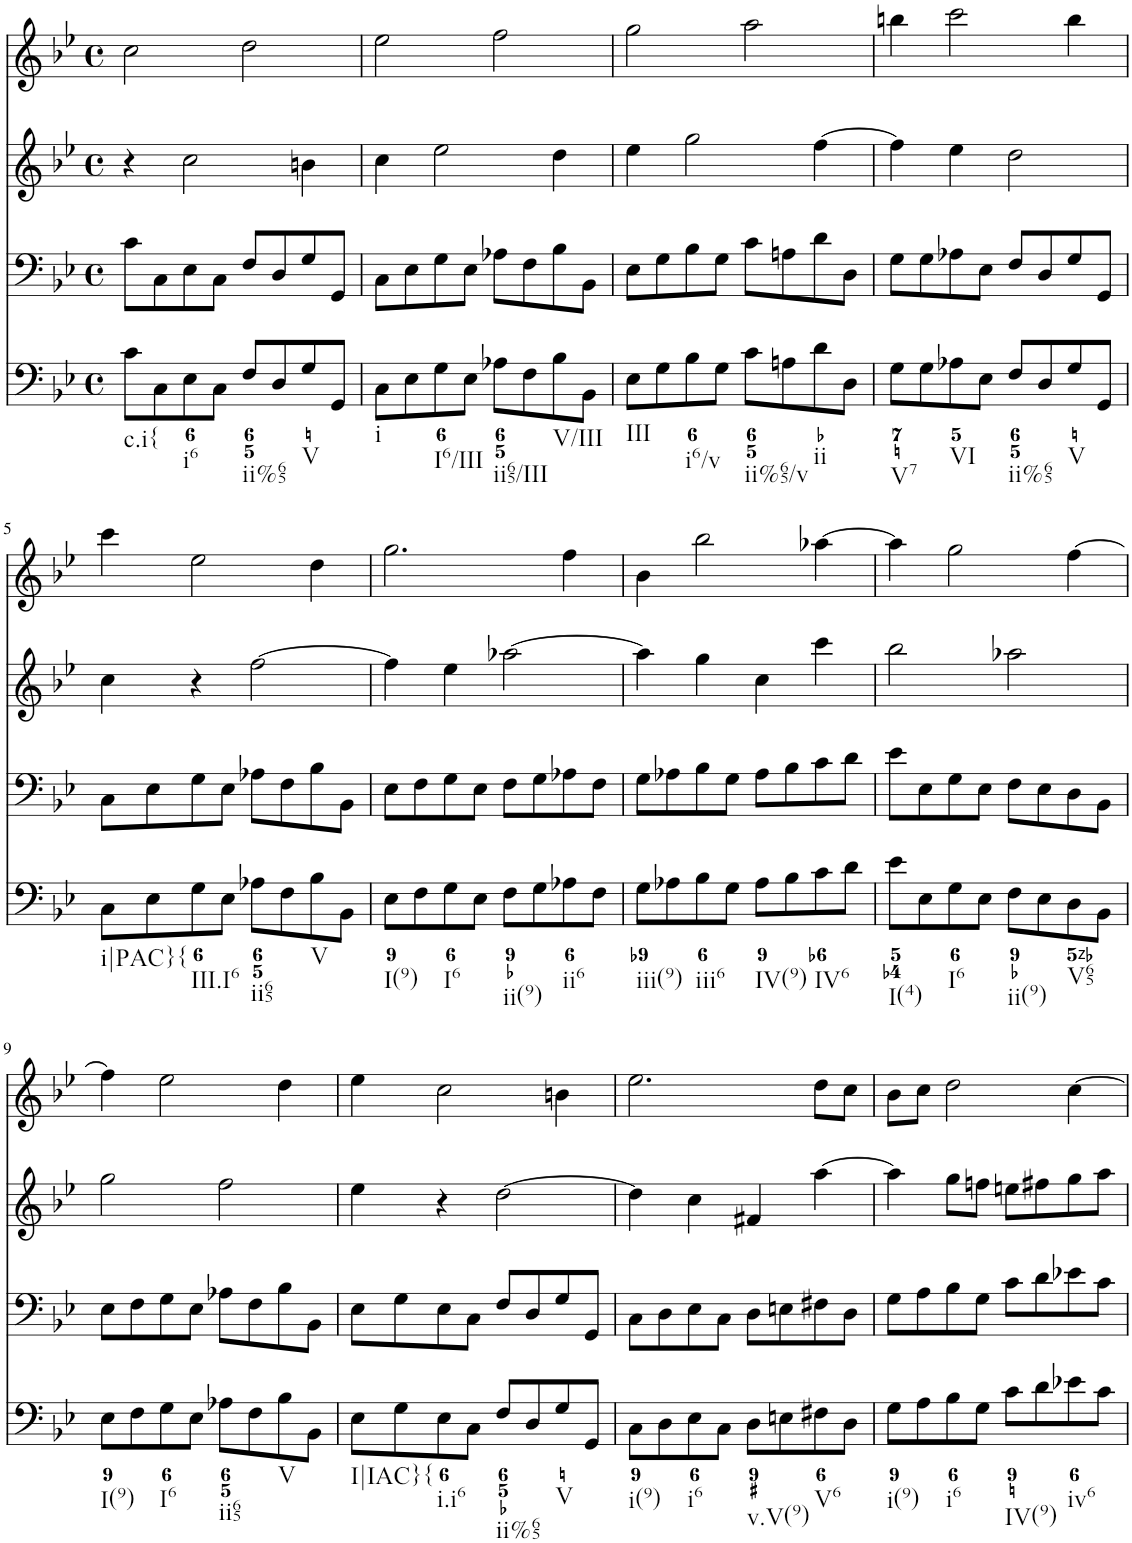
**kern	**kern	**kern	**kern
*part4	*part3	*part2	*part1
*staff4	*staff3	*staff2	*staff1
*I"Piano	*I"Piano	*I"Piano	*I"Piano
*I'Pno	*I'Pno	*I'Pno	*I'Pno
*clefF4	*clefF4	*clefG2	*clefG2
*k[b-e-]	*k[b-e-]	*k[b-e-]	*k[b-e-]
*g:	*g:	*g:	*g:
*M4/4	*M4/4	*M4/4	*M4/4
*met(c)	*met(c)	*met(c)	*met(c)
=1	=1	=1	=1
!LO:TX:b:t=c.i{	!	!	!
8c\L	8c\L	4r	2cc\
8C\	8C\	.	.
!LO:TX:b:t=i6	!	!	!
8E-\	8E-\	2cc\	.
8C\J	8C\J	.	.
!LO:TX:b:t=ii%65	!	!	!
8F/L	8F/L	.	2dd\
8D/	8D/	.	.
!LO:TX:b:t=V	!	!	!
8G/	8G/	4bn\	.
8GG/J	8GG/J	.	.
=2	=2	=2	=2
!LO:TX:b:t=i	!	!	!
8C\L	8C\L	4cc\	2ee-\
8E-\	8E-\	.	.
!LO:TX:b:t=I6/III	!	!	!
8G\	8G\	2ee-\	.
8E-\J	8E-\J	.	.
!LO:TX:b:t=ii65/III	!	!	!
8A-X\L	8A-X\L	.	2ff\
8F\	8F\	.	.
!LO:TX:b:t=V/III	!	!	!
8B-\	8B-\	4dd\	.
8BB-\J	8BB-\J	.	.
=3	=3	=3	=3
!LO:TX:b:t=III	!	!	!
8E-\L	8E-\L	4ee-\	2gg\
8G\	8G\	.	.
!LO:TX:b:t=i6/v	!	!	!
8B-\	8B-\	2gg\	.
8G\J	8G\J	.	.
!LO:TX:b:t=ii%65/v	!	!	!
8c\L	8c\L	.	2aa\
8An\	8An\	.	.
!LO:TX:b:t=ii	!	!	!
8d\	8d\	[4ff\	.
8D\J	8D\J	.	.
=4	=4	=4	=4
!LO:TX:b:t=V7	!	!	!
8G\L	8G\L	4ff\]	4bbn\
8G\	8G\	.	.
!LO:TX:b:t=VI	!	!	!
8A-X\	8A-X\	4ee-\	2ccc\
8E-\J	8E-\J	.	.
!LO:TX:b:t=ii%65	!	!	!
8F/L	8F/L	2dd\	.
8D/	8D/	.	.
!LO:TX:b:t=V	!	!	!
8G/	8G/	.	4bb\
8GG/J	8GG/J	.	.
!!LO:LB:g=z
=5	=5	=5	=5
!LO:TX:b:t=i|PAC}{	!	!	!
8C\L	8C\L	4cc\	4ccc\
8E-\	8E-\	.	.
!LO:TX:b:t=III.I6	!	!	!
8G\	8G\	4r	2ee-\
8E-\J	8E-\J	.	.
!LO:TX:b:t=ii65	!	!	!
8A-X\L	8A-X\L	[2ff\	.
8F\	8F\	.	.
!LO:TX:b:t=V	!	!	!
8B-\	8B-\	.	4dd\
8BB-\J	8BB-\J	.	.
=6	=6	=6	=6
!LO:TX:b:t=I(9)	!	!	!
8E-\L	8E-\L	4ff\]	2.gg\
8F\	8F\	.	.
!LO:TX:b:t=I6	!	!	!
8G\	8G\	4ee-\	.
8E-\J	8E-\J	.	.
!LO:TX:b:t=ii(9)	!	!	!
8F\L	8F\L	[2aa-X\	.
8G\	8G\	.	.
!LO:TX:b:t=ii6	!	!	!
8A-X\	8A-X\	.	4ff\
8F\J	8F\J	.	.
=7	=7	=7	=7
!LO:TX:b:t=iii(9)	!	!	!
8G\L	8G\L	4aa-\]	4b-\
8A-X\	8A-X\	.	.
!LO:TX:b:t=iii6	!	!	!
8B-\	8B-\	4gg\	2bb-\
8G\J	8G\J	.	.
!LO:TX:b:t=IV(9)	!	!	!
8A-\L	8A-\L	4cc\	.
8B-\	8B-\	.	.
!LO:TX:b:t=IV6	!	!	!
8c\	8c\	4ccc\	[4aa-X\
8d\J	8d\J	.	.
=8	=8	=8	=8
!LO:TX:b:t=I(4)	!	!	!
8e-\L	8e-\L	2bb-\	4aa-\]
8E-\	8E-\	.	.
!LO:TX:b:t=I6	!	!	!
8G\	8G\	.	2gg\
8E-\J	8E-\J	.	.
!LO:TX:b:t=ii(9)	!	!	!
8F\L	8F\L	2aa-X\	.
8E-\	8E-\	.	.
!LO:TX:b:t=V65	!	!	!
8D\	8D\	.	[4ff\
8BB-\J	8BB-\J	.	.
!!LO:LB:g=z
=9	=9	=9	=9
!LO:TX:b:t=I(9)	!	!	!
8E-\L	8E-\L	2gg\	4ff\]
8F\	8F\	.	.
!LO:TX:b:t=I6	!	!	!
8G\	8G\	.	2ee-\
8E-\J	8E-\J	.	.
!LO:TX:b:t=ii65	!	!	!
8A-X\L	8A-X\L	2ff\	.
8F\	8F\	.	.
!LO:TX:b:t=V	!	!	!
8B-\	8B-\	.	4dd\
8BB-\J	8BB-\J	.	.
=10	=10	=10	=10
!LO:TX:b:t=I|IAC}{	!	!	!
8E-\L	8E-\L	4ee-\	4ee-\
8G\	8G\	.	.
!LO:TX:b:t=i.i6	!	!	!
8E-\	8E-\	4r	2cc\
8C\J	8C\J	.	.
!LO:TX:b:t=ii%65	!	!	!
8F/L	8F/L	[2dd\	.
8D/	8D/	.	.
!LO:TX:b:t=V	!	!	!
8G/	8G/	.	4bn\
8GG/J	8GG/J	.	.
=11	=11	=11	=11
!LO:TX:b:t=i(9)	!	!	!
8C\L	8C\L	4dd\]	2.ee-\
8D\	8D\	.	.
!LO:TX:b:t=i6	!	!	!
8E-\	8E-\	4cc\	.
8C\J	8C\J	.	.
!LO:TX:b:t=v.V(9)	!	!	!
8D\L	8D\L	4f#X/	.
8En\	8En\	.	.
!LO:TX:b:t=V6	!	!	!
8F#X\	8F#X\	[4aa\	8dd\L
8D\J	8D\J	.	8cc\J
=12	=12	=12	=12
!LO:TX:b:t=i(9)	!	!	!
8G\L	8G\L	4aa\]	8b-\L
8A\	8A\	.	8cc\J
!LO:TX:b:t=i6	!	!	!
8B-\	8B-\	8gg\L	2dd\
8G\J	8G\J	8ffn\J	.
!LO:TX:b:t=IV(9)	!	!	!
8c\L	8c\L	8een\L	.
8d\	8d\	8ff#X\	.
!LO:TX:b:t=iv6	!	!	!
8e-X\	8e-X\	8gg\	[4cc\
8c\J	8c\J	8aa\J	.
=	=	=	=
*-	*-	*-	*-
